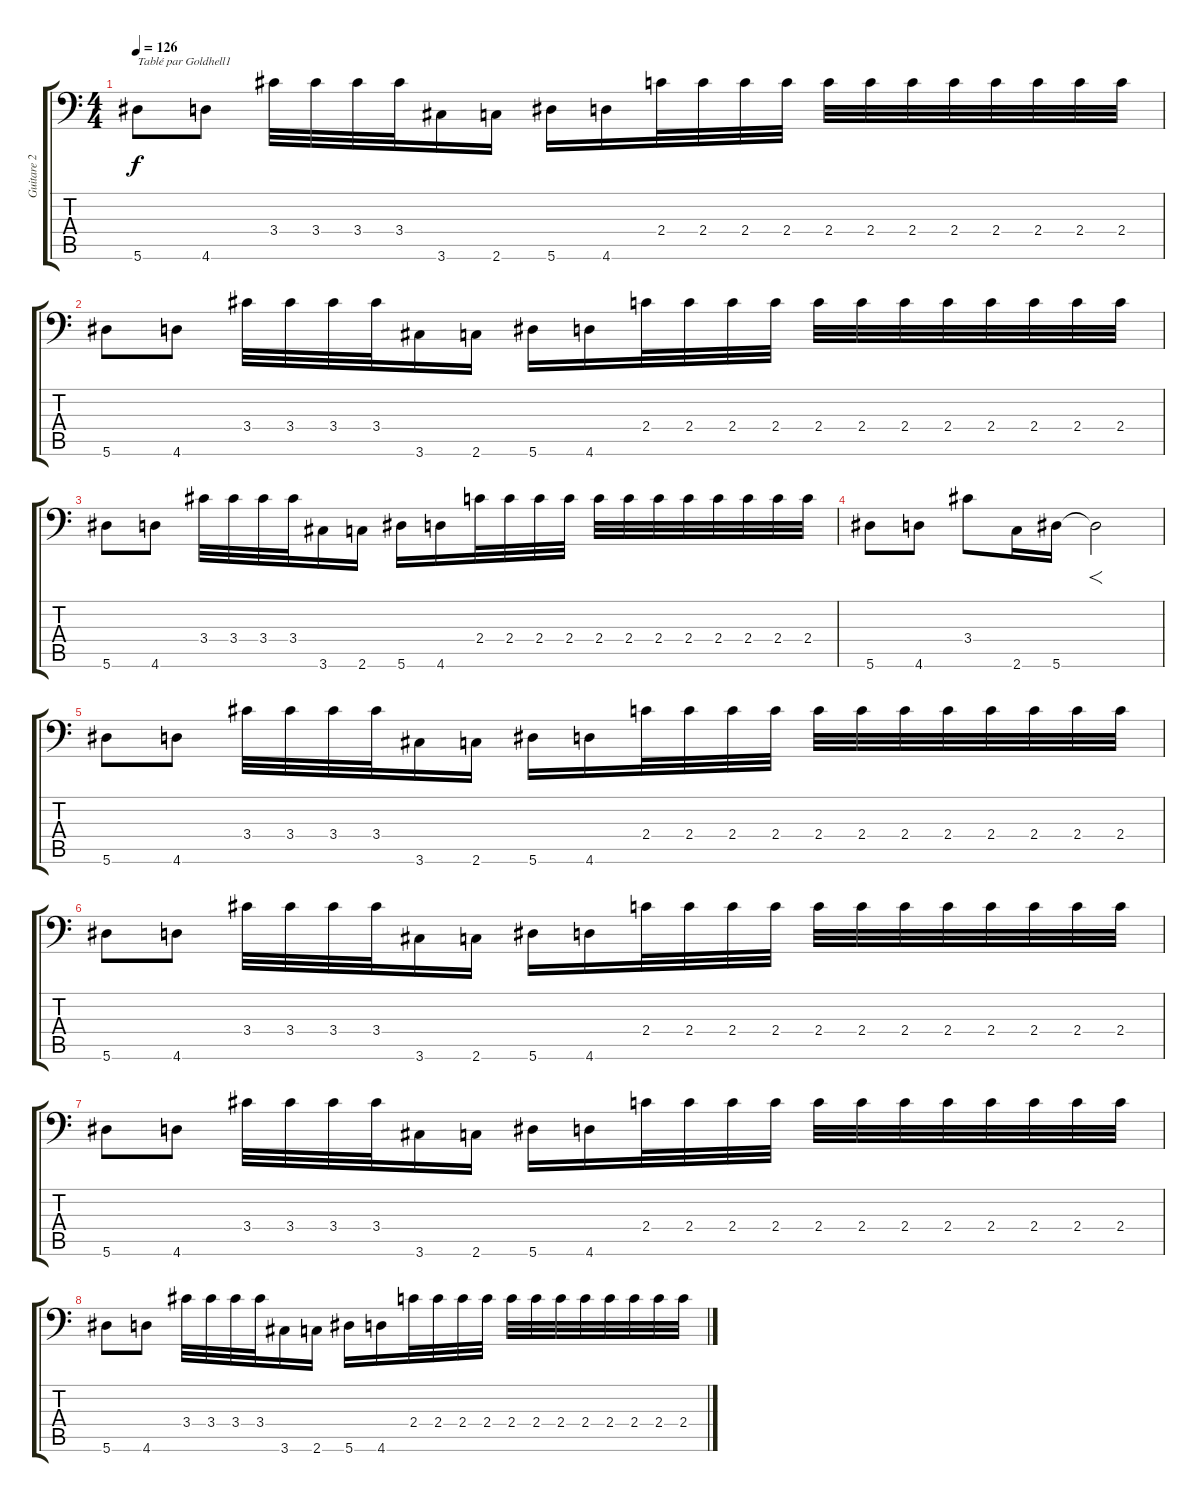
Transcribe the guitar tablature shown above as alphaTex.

\track ("Guitare 2" "Guitare 2") {instrument overdrivenguitar}
\staff {score tabs}
\tuning (C4 G3 Eb3 Bb2 F2 Bb1) {hide}
\ts (4 4)
\tempo 126
\clef f4
\ks c
5.6.8{txt "Tablé par Goldhell1" dy f instrument overdrivenguitar} 4.6.8 3.4.32 3.4.32 3.4.32 3.4.32 3.6.16 2.6.16 5.6.16 4.6.16 2.4.32 2.4.32 2.4.32 2.4.32 2.4.32 2.4.32 2.4.32 2.4.32 2.4.32 2.4.32 2.4.32 2.4.32 |
5.6.8 4.6.8 3.4.32 3.4.32 3.4.32 3.4.32 3.6.16 2.6.16 5.6.16 4.6.16 2.4.32 2.4.32 2.4.32 2.4.32 2.4.32 2.4.32 2.4.32 2.4.32 2.4.32 2.4.32 2.4.32 2.4.32 |
5.6.8 4.6.8 3.4.32 3.4.32 3.4.32 3.4.32 3.6.16 2.6.16 5.6.16 4.6.16 2.4.32 2.4.32 2.4.32 2.4.32 2.4.32 2.4.32 2.4.32 2.4.32 2.4.32 2.4.32 2.4.32 2.4.32 |
5.6.8 4.6.8 3.4.8 2.6.16 5.6.16 5.6{t}.2{f} |
5.6.8 4.6.8 3.4.32 3.4.32 3.4.32 3.4.32 3.6.16 2.6.16 5.6.16 4.6.16 2.4.32 2.4.32 2.4.32 2.4.32 2.4.32 2.4.32 2.4.32 2.4.32 2.4.32 2.4.32 2.4.32 2.4.32 |
5.6.8 4.6.8 3.4.32 3.4.32 3.4.32 3.4.32 3.6.16 2.6.16 5.6.16 4.6.16 2.4.32 2.4.32 2.4.32 2.4.32 2.4.32 2.4.32 2.4.32 2.4.32 2.4.32 2.4.32 2.4.32 2.4.32 |
5.6.8 4.6.8 3.4.32 3.4.32 3.4.32 3.4.32 3.6.16 2.6.16 5.6.16 4.6.16 2.4.32 2.4.32 2.4.32 2.4.32 2.4.32 2.4.32 2.4.32 2.4.32 2.4.32 2.4.32 2.4.32 2.4.32 |
5.6.8 4.6.8 3.4.32 3.4.32 3.4.32 3.4.32 3.6.16 2.6.16 5.6.16 4.6.16 2.4.32 2.4.32 2.4.32 2.4.32 2.4.32 2.4.32 2.4.32 2.4.32 2.4.32 2.4.32 2.4.32 2.4.32
